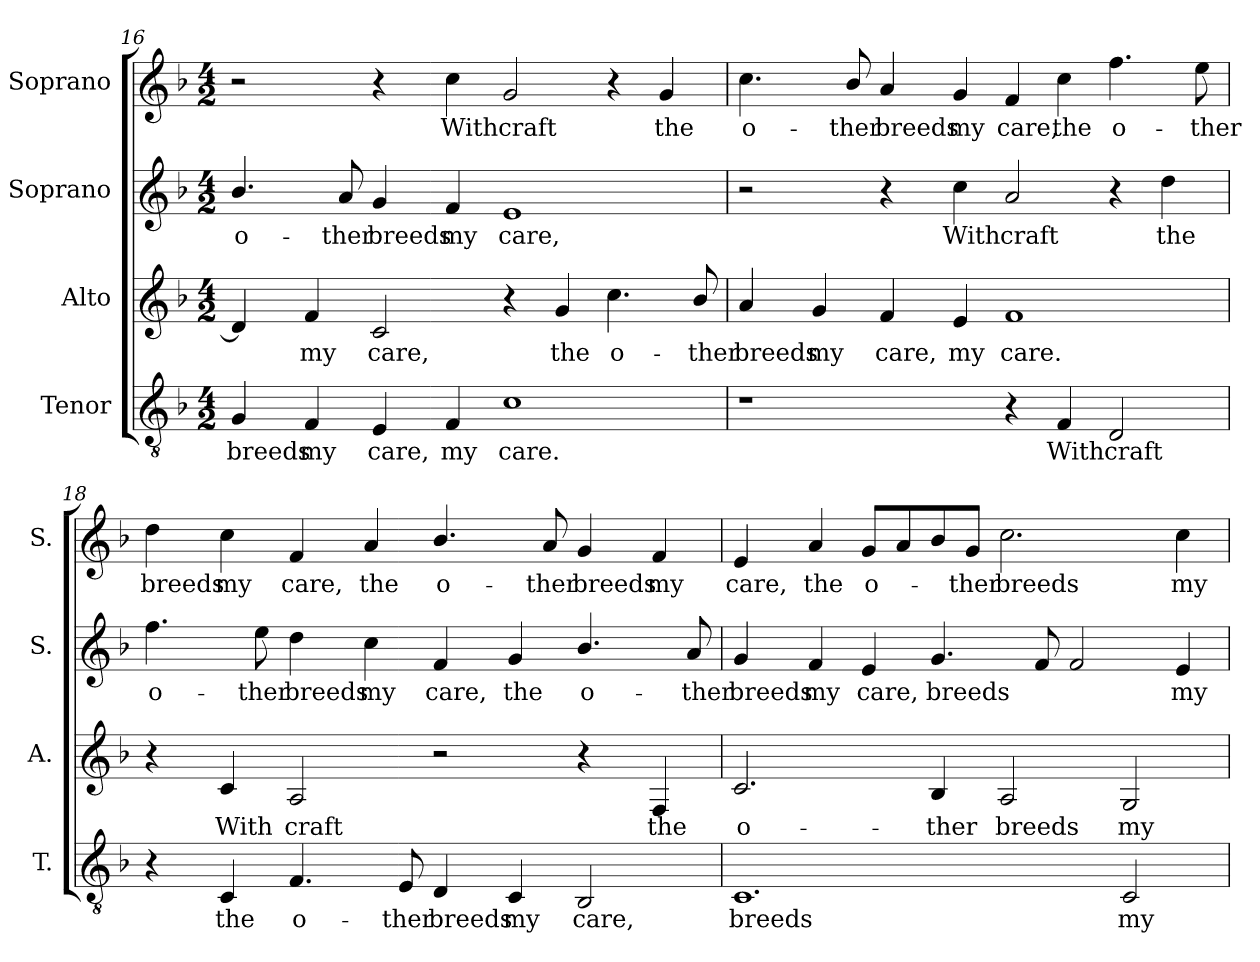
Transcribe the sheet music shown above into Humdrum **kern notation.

**kern	**text	**kern	**text	**kern	**text	**kern	**text
*part4	*part4	*part3	*part3	*part2	*part2	*part1	*part1
*staff4	*staff4	*staff3	*staff3	*staff2	*staff2	*staff1	*staff1
*I"Tenor	*	*I"Alto	*	*I"Soprano	*	*I"Soprano	*
*I'T.	*	*I'A.	*	*I'S.	*	*I'S.	*
*clefGv2	*	*clefG2	*	*clefG2	*	*clefG2	*
*ITrd7c12	*	*	*	*	*	*	*
*k[b-]	*	*k[b-]	*	*k[b-]	*	*k[b-]	*
*F:	*	*F:	*	*F:	*	*F:	*
*M4/2	*	*M4/2	*	*M4/2	*	*M4/2	*
=16	=16	=16	=16	=16	=16	=16	=16
!	!LO:LY:b:color=#000000	!	!	!	!	!	!
!	!	!	!	!	!LO:LY:b:color=#000000	!	!
4GGi/	breeds	4di/]	.	4.b-i/	o-	2r	.
!	!LO:LY:b:color=#000000	!	!	!	!	!	!
!	!	!	!LO:LY:b:color=#000000	!	!	!	!
4FFi/	my	4fi/	my	.	.	.	.
!	!	!	!	!	!LO:LY:b:color=#000000	!	!
.	.	.	.	8ai/	-ther	.	.
!	!LO:LY:b:color=#000000	!	!	!	!	!	!
!	!	!	!LO:LY:b:color=#000000	!	!	!	!
!	!	!	!	!	!LO:LY:b:color=#000000	!	!
4EEi/	care,	2ci/	care,	4gi/	breeds	4r	.
!	!LO:LY:b:color=#000000	!	!	!	!	!	!
!	!	!	!	!	!LO:LY:b:color=#000000	!	!
!	!	!	!	!	!	!	!LO:LY:b:color=#000000
4FFi/	my	.	.	4fi/	my	4cci\	With
!	!LO:LY:b:color=#000000	!	!	!	!	!	!
!	!	!	!	!	!LO:LY:b:color=#000000	!	!
!	!	!	!	!	!	!	!LO:LY:b:color=#000000
1Ci	care.	4r	.	1ei	care,	2gi/	craft
!	!	!	!LO:LY:b:color=#000000	!	!	!	!
.	.	4gi/	the	.	.	.	.
!	!	!	!LO:LY:b:color=#000000	!	!	!	!
.	.	4.cci\	o-	.	.	4r	.
!	!	!	!	!	!	!	!LO:LY:b:color=#000000
.	.	.	.	.	.	4gi/	the
!	!	!	!LO:LY:b:color=#000000	!	!	!	!
.	.	8b-i/	-ther	.	.	.	.
=17	=17	=17	=17	=17	=17	=17	=17
!	!	!	!LO:LY:b:color=#000000	!	!	!	!
!	!	!	!	!	!	!	!LO:LY:b:color=#000000
1r	.	4ai/	breeds	2r	.	4.cci\	o-
!	!	!	!LO:LY:b:color=#000000	!	!	!	!
.	.	4gi/	my	.	.	.	.
!	!	!	!	!	!	!	!LO:LY:b:color=#000000
.	.	.	.	.	.	8b-i/	-ther
!	!	!	!LO:LY:b:color=#000000	!	!	!	!
!	!	!	!	!	!	!	!LO:LY:b:color=#000000
.	.	4fi/	care,	4r	.	4ai/	breeds
!	!	!	!LO:LY:b:color=#000000	!	!	!	!
!	!	!	!	!	!LO:LY:b:color=#000000	!	!
!	!	!	!	!	!	!	!LO:LY:b:color=#000000
.	.	4ei/	my	4cci\	With	4gi/	my
!	!	!	!LO:LY:b:color=#000000	!	!	!	!
!	!	!	!	!	!LO:LY:b:color=#000000	!	!
!	!	!	!	!	!	!	!LO:LY:b:color=#000000
4r	.	1fi	care.	2ai/	craft	4fi/	care,
!	!LO:LY:b:color=#000000	!	!	!	!	!	!
!	!	!	!	!	!	!	!LO:LY:b:color=#000000
4FFi/	With	.	.	.	.	4cci\	the
!	!LO:LY:b:color=#000000	!	!	!	!	!	!
!	!	!	!	!	!	!	!LO:LY:b:color=#000000
2DDi/	craft	.	.	4r	.	4.ffi\	o-
!	!	!	!	!	!LO:LY:b:color=#000000	!	!
.	.	.	.	4ddi\	the	.	.
!	!	!	!	!	!	!	!LO:LY:b:color=#000000
.	.	.	.	.	.	8eei\	-ther
!!LO:LB:g=z
=18	=18	=18	=18	=18	=18	=18	=18
!	!	!	!	!	!LO:LY:b:color=#000000	!	!
!	!	!	!	!	!	!	!LO:LY:b:color=#000000
4r	.	4r	.	4.ffi\	o-	4ddi\	breeds
!	!LO:LY:b:color=#000000	!	!	!	!	!	!
!	!	!	!LO:LY:b:color=#000000	!	!	!	!
!	!	!	!	!	!	!	!LO:LY:b:color=#000000
4CCi/	the	4ci/	With	.	.	4cci\	my
!	!	!	!	!	!LO:LY:b:color=#000000	!	!
.	.	.	.	8eei\	-ther	.	.
!	!LO:LY:b:color=#000000	!	!	!	!	!	!
!	!	!	!LO:LY:b:color=#000000	!	!	!	!
!	!	!	!	!	!LO:LY:b:color=#000000	!	!
!	!	!	!	!	!	!	!LO:LY:b:color=#000000
4.FFi/	o-	2Ai/	craft	4ddi\	breeds	4fi/	care,
!	!	!	!	!	!LO:LY:b:color=#000000	!	!
!	!	!	!	!	!	!	!LO:LY:b:color=#000000
.	.	.	.	4cci\	my	4ai/	the
!	!LO:LY:b:color=#000000	!	!	!	!	!	!
8EEi/	-ther	.	.	.	.	.	.
!	!LO:LY:b:color=#000000	!	!	!	!	!	!
!	!	!	!	!	!LO:LY:b:color=#000000	!	!
!	!	!	!	!	!	!	!LO:LY:b:color=#000000
4DDi/	breeds	2r	.	4fi/	care,	4.b-i/	o-
!	!LO:LY:b:color=#000000	!	!	!	!	!	!
!	!	!	!	!	!LO:LY:b:color=#000000	!	!
4CCi/	my	.	.	4gi/	the	.	.
!	!	!	!	!	!	!	!LO:LY:b:color=#000000
.	.	.	.	.	.	8ai/	-ther
!	!LO:LY:b:color=#000000	!	!	!	!	!	!
!	!	!	!	!	!LO:LY:b:color=#000000	!	!
!	!	!	!	!	!	!	!LO:LY:b:color=#000000
2BBB-i/	care,	4r	.	4.b-i/	o-	4gi/	breeds
!	!	!	!LO:LY:b:color=#000000	!	!	!	!
!	!	!	!	!	!	!	!LO:LY:b:color=#000000
.	.	4Fi/	the	.	.	4fi/	my
!	!	!	!	!	!LO:LY:b:color=#000000	!	!
.	.	.	.	8ai/	-ther	.	.
=19	=19	=19	=19	=19	=19	=19	=19
!	!LO:LY:b:color=#000000	!	!	!	!	!	!
!	!	!	!LO:LY:b:color=#000000	!	!	!	!
!	!	!	!	!	!LO:LY:b:color=#000000	!	!
!	!	!	!	!	!	!	!LO:LY:b:color=#000000
1.CCi	breeds	2.ci/	o-	4gi/	breeds	4ei/	care,
!	!	!	!	!	!LO:LY:b:color=#000000	!	!
!	!	!	!	!	!	!	!LO:LY:b:color=#000000
.	.	.	.	4fi/	my	4ai/	the
!	!	!	!	!	!LO:LY:b:color=#000000	!	!
!	!	!	!	!	!	!	!LO:LY:b:color=#000000
.	.	.	.	4ei/	care,	8gi/L	o-
.	.	.	.	.	.	8ai/	.
!	!	!	!LO:LY:b:color=#000000	!	!	!	!
!	!	!	!	!	!LO:LY:b:color=#000000	!	!
.	.	4B-i/	-ther	4.gi/	breeds	8b-i/	.
!	!	!	!	!	!	!	!LO:LY:b:color=#000000
.	.	.	.	.	.	8gi/J	-ther
!	!	!	!LO:LY:b:color=#000000	!	!	!	!
!	!	!	!	!	!	!	!LO:LY:b:color=#000000
.	.	2Ai/	breeds	.	.	2.cci\	breeds
.	.	.	.	8fi/	.	.	.
.	.	.	.	2fi/	.	.	.
!	!LO:LY:b:color=#000000	!	!	!	!	!	!
!	!	!	!LO:LY:b:color=#000000	!	!	!	!
2CCi/	my	2Gi/	my	.	.	.	.
!	!	!	!	!	!LO:LY:b:color=#000000	!	!
!	!	!	!	!	!	!	!LO:LY:b:color=#000000
.	.	.	.	4ei/	my	4cci\	my
=	=	=	=	=	=	=	=
*-	*-	*-	*-	*-	*-	*-	*-
